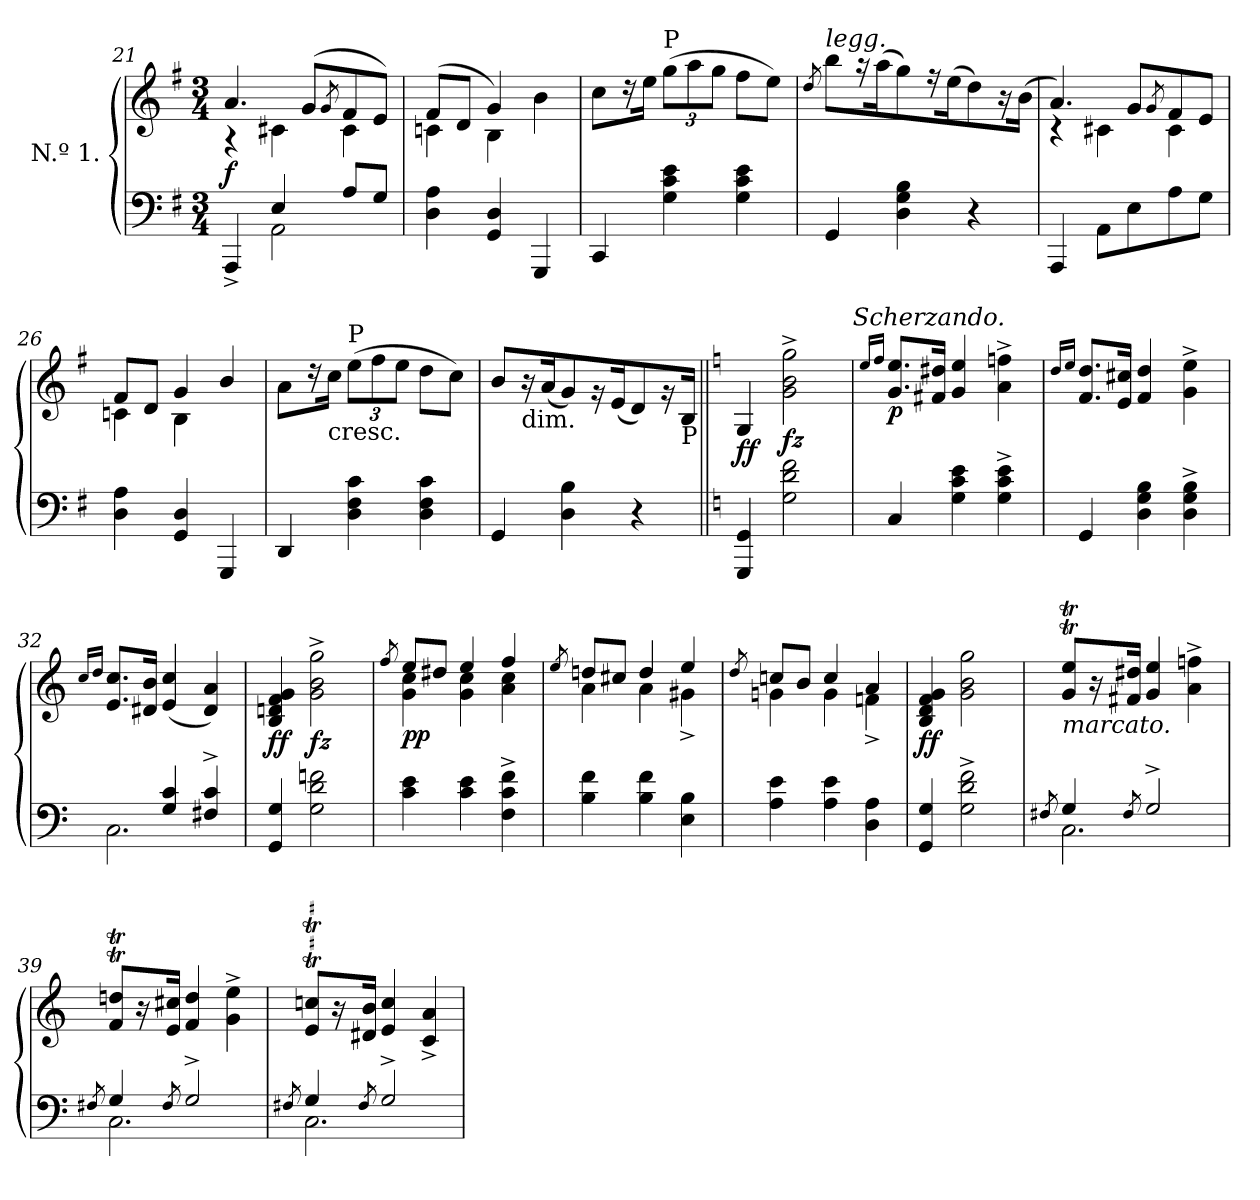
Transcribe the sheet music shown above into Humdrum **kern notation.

**kern	**kern	**dynam
*part1	*part1	*part1
*staff2	*staff1	*staff1/2
*I"N.º 1.	*	*
*clefF4	*clefG2	*
*k[f#]	*k[f#]	*
*M3/4	*M3/4	*
=21	=21	=21
*^	*^	*
!	!	!	!	!LO:DY:b
4AAA^/	4ryy	4.a/	4rA	f
4E/	2AA\	.	4c#X\	.
.	.	(>8g/L	.	.
.	.	8qg/	.	.
8A/L	.	8f#/	4c#\	.
8G/J	.	8e/J)	.	.
*v	*v	*	*	*
=22	=22	=22	=22
4D\ 4A\	(>8f#/L	4cn\	.
.	8d/J	.	.
4GG/ 4D/	4g/)	4B\	.
4GGG/	4ryy	4b\	.
*	*v	*v	*
=23	=23	=23
4CC/	8cc\L	.
.	16r	.
.	16ee\Jk	.
*	*Xbrackettup	*
!	!LO:TX:a:t=P	!
4G\ 4c\ 4e\	(>12gg\L	.
.	12aa\	.
.	12gg\J	.
4G\ 4c\ 4e\	8ff#\L	.
.	8ee\J)	.
!!LO:PB:g=z
=24	=24	=24
.	8qdd/	.
!	!LO:TX:a:i:t=legg.	!
4GG/	8bb\L	.
.	16raa	.
.	(>16aa\K	.
4D\ 4G\ 4B\	8gg\)	.
.	16r	.
.	(>16ee\K	.
4r	8dd\)	.
.	16r	.
.	(>16b\Jk	.
=25	=25	=25
*	*^	*
4AAA/	4.a/)	4rc	.
8AA\L	.	4c#X\	.
8E\	8g/L	.	.
.	8qg/	.	.
8A\	8f#/	4c#\	.
8G\J	8e/J	.	.
=26	=26	=26	=26
4D\ 4A\	8f#/L	4cn\	.
.	8d/J	.	.
4GG/ 4D/	4g/	4B\	.
4GGG/	4b/	4rAyy	.
*	*v	*v	*
=27	=27	=27
4DD/	8a\L	.
.	16r	.
!	!LO:TX:b:t=cresc.	!
.	16cc\Jk	.
!	!LO:TX:a:t=P	!
4D\ 4F#\ 4c\	(>12ee\L	.
.	12ff#\	.
.	12ee\J	.
4D\ 4F#\ 4c\	8dd\L	.
.	8cc\J)	.
=28	=28	=28
4GG/	8b/L	.
!	!LO:TX:b:t=dim.	!
.	16r	.
.	(<16a/K	.
4D\ 4B\	8g/)	.
.	16rg	.
.	(<16e/K	.
4r	8d/)	.
.	16rg	.
!	!LO:TX:b:t=P	!
.	16B/Jk	.
=29||	=29||	=29||
*k[]	*k[]	*
!	!	!LO:DY:b
4GGG/ 4GG/	4G/	ff
!	!	!LO:DY:b
2G\ 2d\ 2f\	2g\^ 2b\^ 2gg\^	fz
!	!LO:TX:a:i:t=Scherzando.	!
!!LO:LB:g=z
=30	=30	=30
.	16qee/LL	.
.	16qff/JJ	.
!	!	!LO:DY:b
4C/	8.g/ 8.ee/L	p
.	16f#X/ 16dd#X/Jk	.
4G\ 4c\ 4e\	4g/ 4ee/	.
4G\^ 4c\^ 4e\^	4a\^ 4ffn\^	.
=31	=31	=31
.	16qdd/LL	.
.	16qee/JJ	.
4GG/	8.f/ 8.dd/L	.
.	16e/ 16cc#X/Jk	.
4D\ 4G\ 4B\	4f/ 4dd/	.
4D\^ 4G\^ 4B\^	4g\^ 4ee\^	.
=32	=32	=32
.	16qcc/LL	.
.	16qdd/JJ	.
*^	*	*
4rAyy	2.C\	8.e/ 8.cc/L	.
.	.	16d#X/ 16b/Jk	.
4G/ 4c/	.	(<4e/ 4cc/	.
4F#X/^ 4c/^	.	4d#/ 4a/)	.
*v	*v	*	*
=33	=33	=33
!	!	!LO:DY:b
4GG/ 4G/	4B/ 4dn/ 4f/ 4g/	ff
!	!	!LO:DY:b
2G\ 2d\ 2fn\	2g\^ 2b\^ 2gg\^	fz
=34	=34	=34
.	8qff/	.
*	*^	*
!	!	!	!LO:DY:b
4c\ 4e\	8ee/L	4g\ 4cc\	pp
.	8dd#X/J	.	.
4c\ 4e\	4ee/	4g\ 4cc\	.
4F\^ 4c\^ 4f\^	4ff/	4a\ 4cc\	.
=35	=35	=35	=35
.	8qee/	.	.
4B\ 4f\	8ddn/L	4a\	.
.	8cc#X/J	.	.
4B\ 4f\	4dd/	4a\	.
4E\ 4B\	4ee/	4g#X^\	.
=36	=36	=36	=36
.	8qdd/	.	.
4A\ 4e\	8ccn/L	4gn\	.
.	8b/J	.	.
4A\ 4e\	4cc/	4g\	.
4D\ 4A\	4a/	4fn^\	.
!!LO:LB:g=z
=37	=37	=37	=37
!	!	!	!LO:DY:b
*	*v	*v	*
4GG/ 4G/	4B/ 4d/ 4f/ 4g/	ff
2G\^ 2d\^ 2f\^	2g\ 2b\ 2gg\	.
=38	=38	=38
8qF#X/	.	.
*^	*	*
!	!	!LO:TX:b:i:t=marcato.	!
4G/	2.C\	8g/T 8ee/TL	.
.	.	16r	.
.	.	16f#X/ 16dd#X/Jk	.
8qF#/	.	.	.
2G^/	.	4g/ 4ee/	.
.	.	4a\^ 4ffn\^	.
=39	=39	=39	=39
8qF#X/	.	.	.
4G/	2.C\	8f/T 8ddn/TL	.
.	.	16r	.
.	.	16e/ 16cc#X/Jk	.
8qF#/	.	.	.
2G^/	.	4f/ 4dd/	.
.	.	4g\^ 4ee\^	.
=40	=40	=40	=40
8qF#X/	.	.	.
4G/	2.C\	8e/T 8ccn/TL	.
.	.	16r	.
.	.	16d#X/ 16b/Jk	.
8qF#/	.	.	.
2G^/	.	4e/ 4cc/	.
.	.	4c/^ 4a/^	.
*v	*v	*	*
=	=	=
*-	*-	*-
